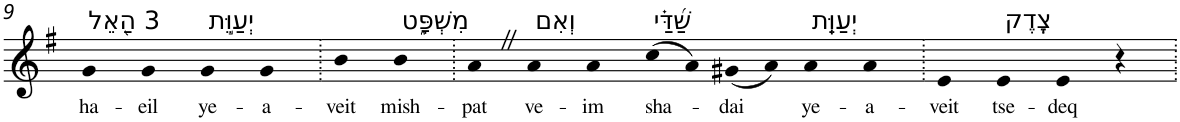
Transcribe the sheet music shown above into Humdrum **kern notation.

**kern	**text
*part1	*part1
*staff1	*staff1
*I"Piano	*
*I'Pno	*
!!LO:PB:g=z
*clefG2	*
*k[f#]	*
*G:	*
=9	=9
!LO:TX:a:t=3 הַ֭אֵל	!
!	!LO:LY:b
4g	ha-
!	!LO:LY:b
4g	-eil
!LO:TX:a:t=יְעַוֵּ֣ת	!
!	!LO:LY:b
4g	ye-
!	!LO:LY:b
4g	-a-
=10.	=10.
!	!LO:LY:b
4b	-veit
!LO:TX:a:t=מִשְׁפָּ֑ט	!
!	!LO:LY:b
4b	mish-
=11.	=11.
!	!LO:LY:b
4aZ	-pat
!LO:TX:a:t=וְאִם	!
!	!LO:LY:b
4a	ve-
!	!LO:LY:b
4a	-im
!LO:TX:a:t=שַׁ֝דַּ֗י	!
!	!LO:LY:b
(8cc	sha-
8a)	.
!	!LO:LY:b
(8g#X	-dai
8a)	.
!LO:TX:a:t=יְעַוֵּֽת	!
!	!LO:LY:b
4a	ye-
!	!LO:LY:b
4a	-a-
=12.	=12.
!	!LO:LY:b
4e	-veit
!LO:TX:a:t=צֶֽדֶק	!
!	!LO:LY:b
4e	tse-
!	!LO:LY:b
4e	-deq
4r	.
=.	=.
*-	*-
